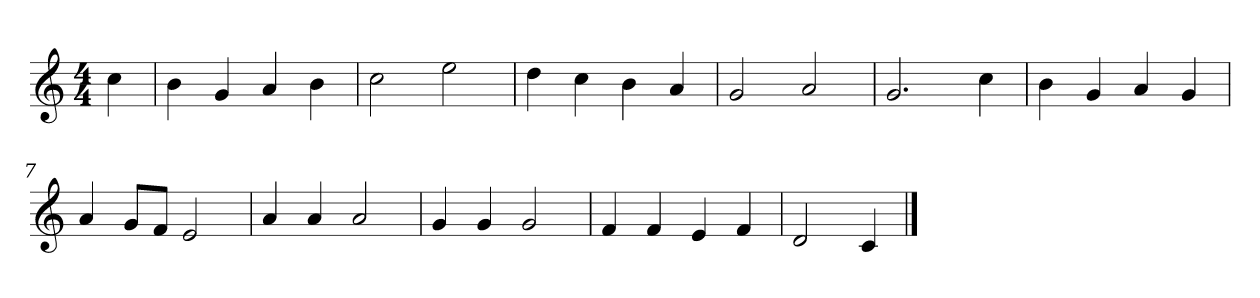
**kern
*part1
*staff1
*k[]
*M4/4
*MM120
=
4cc
=1
4b
4g
4a
4b
=2
2cc
2ee
=3
4dd
4cc
4b
4a
=4
2g
2a
=5
2.g
4cc
=6
4b
4g
4a
4g
=7
4a
8gL
8fJ
2e
=8
4a
4a
2a
=9
4g
4g
2g
=10
4f
4f
4e
4f
=11
2d
4c
==
*-
